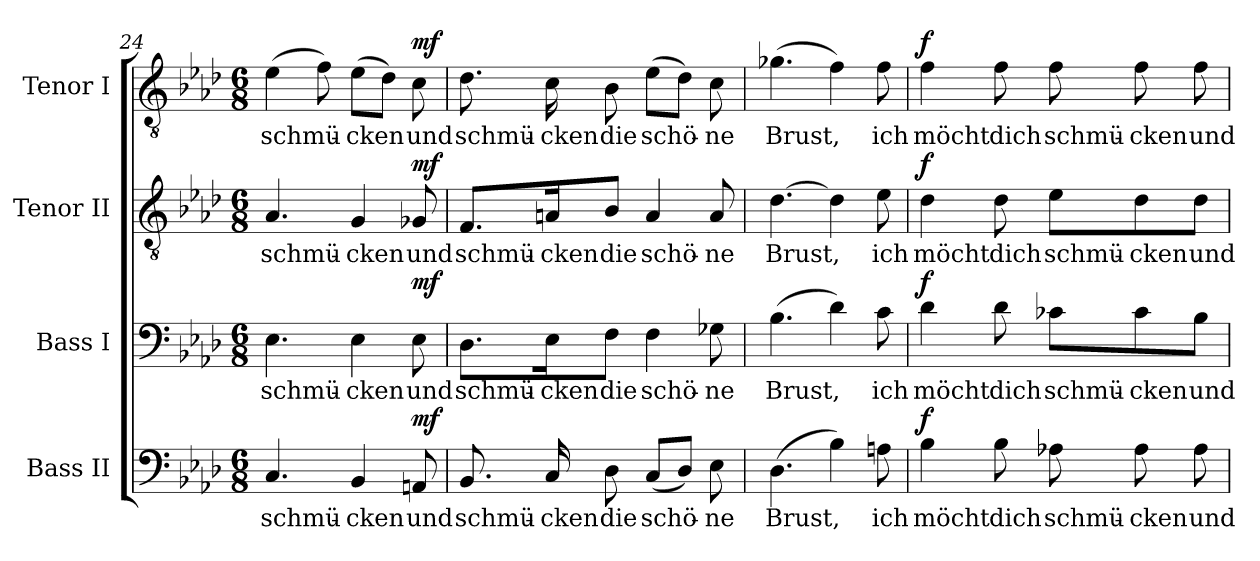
**kern	**text	**dynam	**kern	**text	**dynam	**kern	**text	**dynam	**kern	**text	**dynam
*part4	*part4	*part4	*part3	*part3	*part3	*part2	*part2	*part2	*part1	*part1	*part1
*staff4	*staff4	*staff4	*staff3	*staff3	*staff3	*staff2	*staff2	*staff2	*staff1	*staff1	*staff1
*I"Bass II	*	*	*I"Bass I	*	*	*I"Tenor II	*	*	*I"Tenor I	*	*
*I'B.	*	*	*I'B.	*	*	*I'T.	*	*	*I'T.	*	*
*clefF4	*	*	*clefF4	*	*	*clefGv2	*	*	*clefGv2	*	*
*	*	*	*	*	*	*ITrd7c12	*	*	*ITrd7c12	*	*
*k[b-e-a-d-]	*	*	*k[b-e-a-d-]	*	*	*k[b-e-a-d-]	*	*	*k[b-e-a-d-]	*	*
*A-:	*	*	*A-:	*	*	*A-:	*	*	*A-:	*	*
*M6/8	*	*	*M6/8	*	*	*M6/8	*	*	*M6/8	*	*
=24	=24	=24	=24	=24	=24	=24	=24	=24	=24	=24	=24
!	!LO:LY:b:color=#000000	!	!	!	!	!	!	!	!	!	!
!	!	!	!	!LO:LY:b:color=#000000	!	!	!	!	!	!	!
!	!	!	!	!	!	!	!LO:LY:b:color=#000000	!	!	!	!
!	!	!	!	!	!	!	!	!	!	!LO:LY:b:color=#000000	!
4.Ci/	schmü-	.	4.E-i\	schmü-	.	4.AA-i/	schmü-	.	(4E-i\	schmü-	.
.	.	.	.	.	.	.	.	.	8Fi\)	.	.
!	!LO:LY:b:color=#000000	!	!	!	!	!	!	!	!	!	!
!	!	!	!	!LO:LY:b:color=#000000	!	!	!	!	!	!	!
!	!	!	!	!	!	!	!LO:LY:b:color=#000000	!	!	!	!
!	!	!	!	!	!	!	!	!	!	!LO:LY:b:color=#000000	!
4BB-i/	-cken	.	4E-i\	-cken	.	4GGi/	-cken	.	(8E-i\L	-cken	.
.	.	.	.	.	.	.	.	.	8D-i\J)	.	.
!	!LO:LY:b:color=#000000	!	!	!	!	!	!	!	!	!	!
!	!	!	!	!LO:LY:b:color=#000000	!	!	!	!	!	!	!
!	!	!	!	!	!	!	!LO:LY:b:color=#000000	!	!	!	!
!	!	!	!	!	!	!	!	!	!	!LO:LY:b:color=#000000	!
8AAni/	und	mf	8E-i\	und	mf	8GG-Xi/	und	mf	8Ci\	und	mf
!!LO:PB:g=z
=25	=25	=25	=25	=25	=25	=25	=25	=25	=25	=25	=25
!	!LO:LY:b:color=#000000	!	!	!	!	!	!	!	!	!	!
!	!	!	!	!LO:LY:b:color=#000000	!	!	!	!	!	!	!
!	!	!	!	!	!	!	!LO:LY:b:color=#000000	!	!	!	!
!	!	!	!	!	!	!	!	!	!	!LO:LY:b:color=#000000	!
8.BB-i/	schmü-	.	8.D-i\L	schmü-	.	8.FFi/L	schmü-	.	8.D-i\	schmü-	.
!	!LO:LY:b:color=#000000	!	!	!	!	!	!	!	!	!	!
!	!	!	!	!LO:LY:b:color=#000000	!	!	!	!	!	!	!
!	!	!	!	!	!	!	!LO:LY:b:color=#000000	!	!	!	!
!	!	!	!	!	!	!	!	!	!	!LO:LY:b:color=#000000	!
16Ci/	-cken	.	16E-i\K	-cken	.	16AAni/K	-cken	.	16Ci\	-cken	.
!	!LO:LY:b:color=#000000	!	!	!	!	!	!	!	!	!	!
!	!	!	!	!LO:LY:b:color=#000000	!	!	!	!	!	!	!
!	!	!	!	!	!	!	!LO:LY:b:color=#000000	!	!	!	!
!	!	!	!	!	!	!	!	!	!	!LO:LY:b:color=#000000	!
8D-i\	die	.	8Fi\J	die	.	8BB-i/J	die	.	8BB-i\	die	.
!	!LO:LY:b:color=#000000	!	!	!	!	!	!	!	!	!	!
!	!	!	!	!LO:LY:b:color=#000000	!	!	!	!	!	!	!
!	!	!	!	!	!	!	!LO:LY:b:color=#000000	!	!	!	!
!	!	!	!	!	!	!	!	!	!	!LO:LY:b:color=#000000	!
(8Ci/L	schö-	.	4Fi\	schö-	.	4AAi/	schö-	.	(8E-i\L	schö-	.
8D-i/J)	.	.	.	.	.	.	.	.	8D-i\J)	.	.
!	!LO:LY:b:color=#000000	!	!	!	!	!	!	!	!	!	!
!	!	!	!	!LO:LY:b:color=#000000	!	!	!	!	!	!	!
!	!	!	!	!	!	!	!LO:LY:b:color=#000000	!	!	!	!
!	!	!	!	!	!	!	!	!	!	!LO:LY:b:color=#000000	!
8E-i\	-ne	.	8G-Xi\	-ne	.	8AAi/	-ne	.	8Ci\	-ne	.
=26	=26	=26	=26	=26	=26	=26	=26	=26	=26	=26	=26
!	!LO:LY:b:color=#000000	!	!	!	!	!	!	!	!	!	!
!	!	!	!	!LO:LY:b:color=#000000	!	!	!	!	!	!	!
!	!	!	!	!	!	!	!LO:LY:b:color=#000000	!	!	!	!
!	!	!	!	!	!	!	!	!	!	!LO:LY:b:color=#000000	!
(4.D-i\	Brust,	.	(4.B-i\	Brust,	.	[4.D-i\	Brust,	.	(4.G-Xi\	Brust,	.
4B-i\)	.	.	4d-i\)	.	.	4D-i\]	.	.	4Fi\)	.	.
!	!LO:LY:b:color=#000000	!	!	!	!	!	!	!	!	!	!
!	!	!	!	!LO:LY:b:color=#000000	!	!	!	!	!	!	!
!	!	!	!	!	!	!	!LO:LY:b:color=#000000	!	!	!	!
!	!	!	!	!	!	!	!	!	!	!LO:LY:b:color=#000000	!
8Ani\	ich	.	8ci\	ich	.	8E-i\	ich	.	8Fi\	ich	.
=27	=27	=27	=27	=27	=27	=27	=27	=27	=27	=27	=27
!	!LO:LY:b:color=#000000	!	!	!	!	!	!	!	!	!	!
!	!	!	!	!LO:LY:b:color=#000000	!	!	!	!	!	!	!
!	!	!	!	!	!	!	!LO:LY:b:color=#000000	!	!	!	!
!	!	!	!	!	!	!	!	!	!	!LO:LY:b:color=#000000	!
4B-i\	möcht	f	4d-i\	möcht	f	4D-i\	möcht	f	4Fi\	möcht	f
!	!LO:LY:b:color=#000000	!	!	!	!	!	!	!	!	!	!
!	!	!	!	!LO:LY:b:color=#000000	!	!	!	!	!	!	!
!	!	!	!	!	!	!	!LO:LY:b:color=#000000	!	!	!	!
!	!	!	!	!	!	!	!	!	!	!LO:LY:b:color=#000000	!
8B-i\	dich	.	8d-i\	dich	.	8D-i\	dich	.	8Fi\	dich	.
!	!LO:LY:b:color=#000000	!	!	!	!	!	!	!	!	!	!
!	!	!	!	!LO:LY:b:color=#000000	!	!	!	!	!	!	!
!	!	!	!	!	!	!	!LO:LY:b:color=#000000	!	!	!	!
!	!	!	!	!	!	!	!	!	!	!LO:LY:b:color=#000000	!
8A-Xi\	schmü-	.	8c-Xi\L	schmü-	.	8E-i\L	schmü-	.	8Fi\	schmü-	.
!	!LO:LY:b:color=#000000	!	!	!	!	!	!	!	!	!	!
!	!	!	!	!LO:LY:b:color=#000000	!	!	!	!	!	!	!
!	!	!	!	!	!	!	!LO:LY:b:color=#000000	!	!	!	!
!	!	!	!	!	!	!	!	!	!	!LO:LY:b:color=#000000	!
8A-i\	-cken	.	8c-i\	-cken	.	8D-i\	-cken	.	8Fi\	-cken	.
!	!LO:LY:b:color=#000000	!	!	!	!	!	!	!	!	!	!
!	!	!	!	!LO:LY:b:color=#000000	!	!	!	!	!	!	!
!	!	!	!	!	!	!	!LO:LY:b:color=#000000	!	!	!	!
!	!	!	!	!	!	!	!	!	!	!LO:LY:b:color=#000000	!
8A-i\	und	.	8B-i\J	und	.	8D-i\J	und	.	8Fi\	und	.
=	=	=	=	=	=	=	=	=	=	=	=
*-	*-	*-	*-	*-	*-	*-	*-	*-	*-	*-	*-
